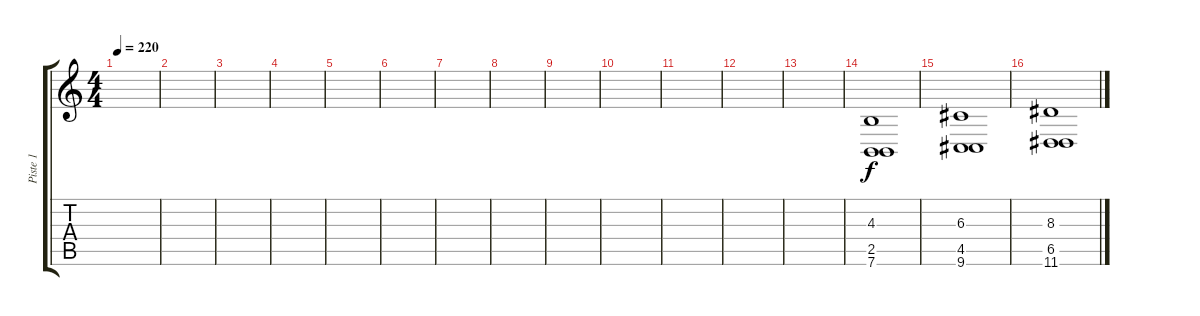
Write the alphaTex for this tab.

\track ("Piste 1" "Piste 1") {instrument stringensemble1}
\staff {score tabs}
\tuning (E4 B3 G3 D3 A2 E2) {hide}
\ts (4 4)
\tempo 220
\clef g2
\ks c
|
|
|
|
|
|
|
|
|
|
|
|
|
(4.3 2.5 7.6).1 |
(6.3 4.5 9.6).1 |
(8.3 6.5 11.6).1
